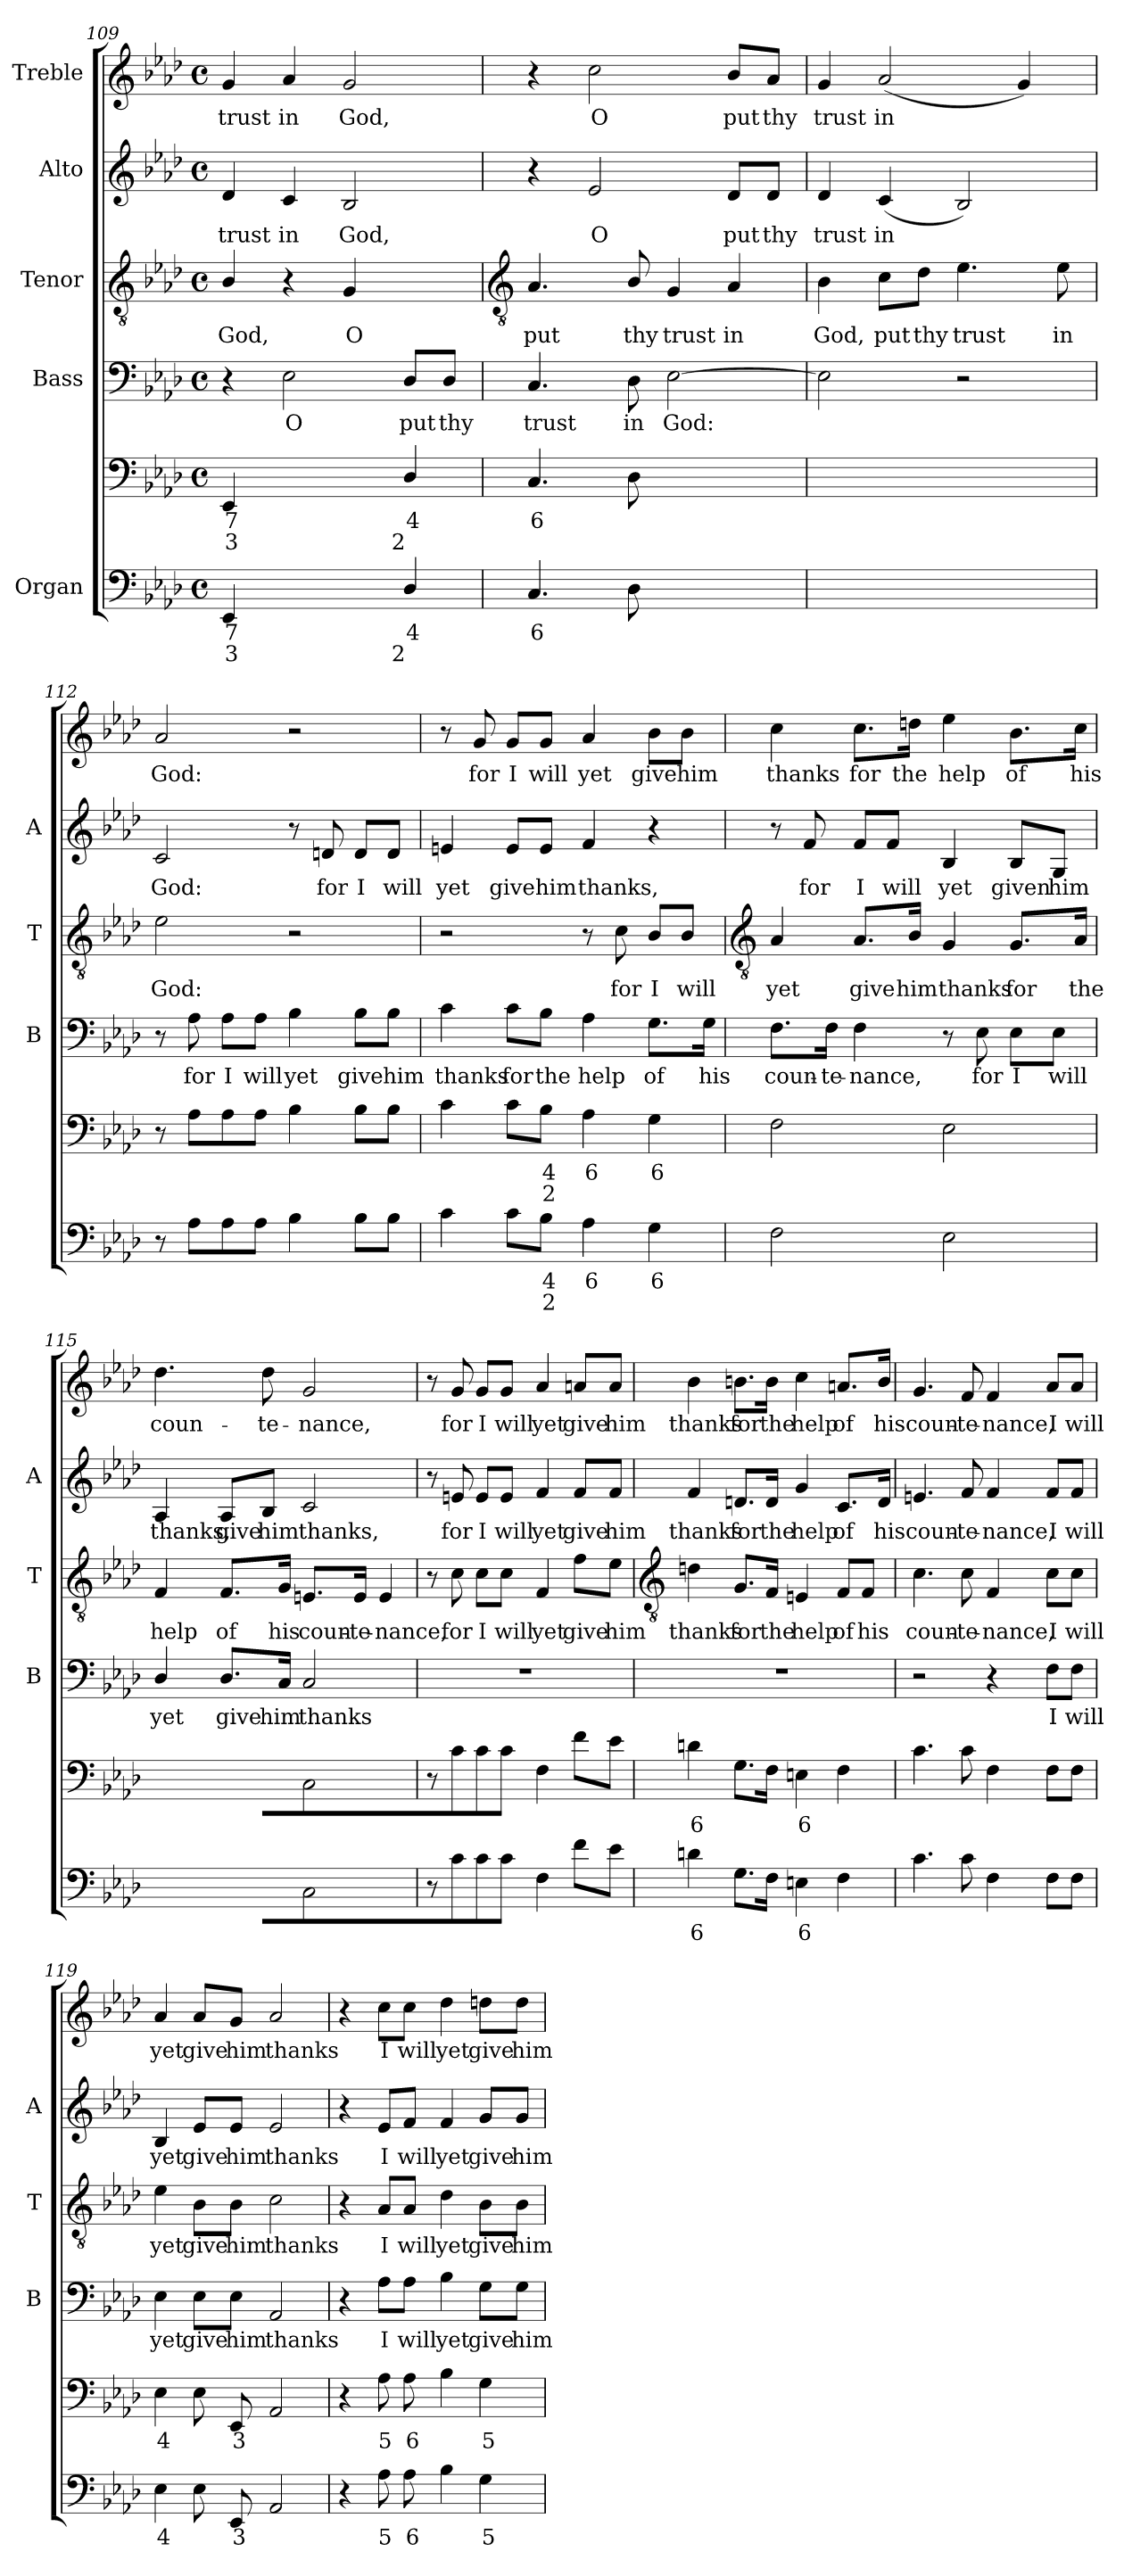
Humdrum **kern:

**kern	**text	**text	**text	**kern	**text	**text	**text	**kern	**text	**kern	**text	**kern	**text	**kern	**text
*part5	*part5	*part5	*part5	*part5	*part5	*part5	*part5	*part4	*part4	*part3	*part3	*part2	*part2	*part1	*part1
*staff6	*staff6	*staff6	*staff6	*staff5	*staff5	*staff5	*staff5	*staff4	*staff4	*staff3	*staff3	*staff2	*staff2	*staff1	*staff1
*I"Organ	*	*	*	*	*	*	*	*I"Bass	*	*I"Tenor	*	*I"Alto	*	*I"Treble	*
*	*	*	*	*	*	*	*	*I'B	*	*I'T	*	*I'A	*	*	*
*clefF4	*	*	*	*clefF4	*	*	*	*clefF4	*	*clefGv2	*	*clefG2	*	*clefG2	*
*k[b-e-a-d-]	*	*	*	*k[b-e-a-d-]	*	*	*	*k[b-e-a-d-]	*	*k[b-e-a-d-]	*	*k[b-e-a-d-]	*	*k[b-e-a-d-]	*
*A-:	*	*	*	*A-:	*	*	*	*A-:	*	*A-:	*	*A-:	*	*A-:	*
*M4/4	*	*	*	*M4/4	*	*	*	*M4/4	*	*M4/4	*	*M4/4	*	*M4/4	*
*met(c)	*	*	*	*met(c)	*	*	*	*met(c)	*	*met(c)	*	*met(c)	*	*met(c)	*
=109	=109	=109	=109	=109	=109	=109	=109	=109	=109	=109	=109	=109	=109	=109	=109
!	!LO:LY:b	!LO:LY:b	!	!	!LO:LY:b	!LO:LY:b	!	!	!	!	!LO:LY:b	!	!LO:LY:b	!	!LO:LY:b
4EE-	7	3	.	4EE-	7	3	.	4r	.	4B-/	God,	4d-	trust	4g	trust
!	!LO:LY:b	!LO:LY:b	!	!	!LO:LY:b	!LO:LY:b	!	!	!LO:LY:b	!	!	!	!LO:LY:b	!	!LO:LY:b
[4E-yy	6	4	.	[4E-yy	6	4	.	2E-	O	4r	.	4c	in	4a-	in
!	!LO:LY:b	!LO:LY:b	!	!	!LO:LY:b	!LO:LY:b	!	!	!	!	!LO:LY:b	!	!LO:LY:b	!	!LO:LY:b
4E-yy]	5	3	.	4E-yy]	5	3	.	.	.	4G	O	2B-	God,	2g	God,
!	!LO:LY:b	!LO:LY:b	!	!	!LO:LY:b	!LO:LY:b	!	!	!LO:LY:b	!	!	!	!	!	!
4D-/	4	2	.	4D-/	4	2	.	8D-/L	put	4ryy	.	.	.	.	.
!	!	!	!	!	!	!	!	!	!LO:LY:b	!	!	!	!	!	!
.	.	.	.	.	.	.	.	8D-/J	thy	.	.	.	.	.	.
!!LO:LB:g=z
=110	=110	=110	=110	=110	=110	=110	=110	=110	=110	=110	=110	=110	=110	=110	=110
*	*	*	*	*	*	*	*	*	*	*clefGv2	*	*	*	*	*
!	!LO:LY:b	!	!	!	!LO:LY:b	!	!	!	!LO:LY:b	!	!LO:LY:b	!	!	!	!
4.C	6	.	.	4.C	6	.	.	4.C	trust	4.A-	put	4r	.	4r	.
!	!	!	!	!	!	!	!	!	!	!	!	!	!LO:LY:b	!	!LO:LY:b
.	.	.	.	.	.	.	.	.	.	.	.	2e-	O	2cc	O
!	!	!	!	!	!	!	!	!	!LO:LY:b	!	!LO:LY:b	!	!	!	!
8D-	.	.	.	8D-	.	.	.	8D-	in	8B-/	thy	.	.	.	.
!	!LO:LY:b	!LO:LY:b	!	!	!LO:LY:b	!LO:LY:b	!	!	!LO:LY:b	!	!LO:LY:b	!	!	!	!
[4E-yy	6	4	.	[4E-yy	6	4	.	[2E-	God:	4G	trust	.	.	.	.
!	!LO:LY:b	!LO:LY:b	!LO:LY:b	!	!LO:LY:b	!LO:LY:b	!LO:LY:b	!	!	!	!LO:LY:b	!	!LO:LY:b	!	!LO:LY:b
4E-yy]	7	4	2	4E-yy]	7	4	2	.	.	4A-	in	8d-/L	put	8b-/L	put
!	!	!	!	!	!	!	!	!	!	!	!	!	!LO:LY:b	!	!LO:LY:b
.	.	.	.	.	.	.	.	.	.	.	.	8d-/J	thy	8a-/J	thy
=111	=111	=111	=111	=111	=111	=111	=111	=111	=111	=111	=111	=111	=111	=111	=111
!	!LO:LY:b	!LO:LY:b	!	!	!LO:LY:b	!LO:LY:b	!	!	!	!	!LO:LY:b	!	!LO:LY:b	!	!LO:LY:b
[4EE-yy	7	3	.	[4EE-yy	7	3	.	2E-]	.	4B-	God,	4d-	trust	4g	trust
!	!LO:LY:b	!LO:LY:b	!	!	!LO:LY:b	!LO:LY:b	!	!	!	!	!LO:LY:b	!	!LO:LY:b	!	!LO:LY:b
4EE-yy_	6	4	.	4EE-yy_	6	4	.	.	.	8c\L	put	(<4c	in	(<2a-	in
!	!	!	!	!	!	!	!	!	!	!	!LO:LY:b	!	!	!	!
.	.	.	.	.	.	.	.	.	.	8d-\J	thy	.	.	.	.
!	!LO:LY:b	!LO:LY:b	!	!	!LO:LY:b	!LO:LY:b	!	!	!	!	!LO:LY:b	!	!	!	!
4EE-yy_	5	4	.	4EE-yy_	5	4	.	2r	.	4.e-	trust	2B-)	.	.	.
!	!	!LO:LY:b	!	!	!	!LO:LY:b	!	!	!	!	!	!	!	!	!
4EE-yy]	.	3	.	4EE-yy]	.	3	.	.	.	.	.	.	.	4g)	.
!	!	!	!	!	!	!	!	!	!	!	!LO:LY:b	!	!	!	!
.	.	.	.	.	.	.	.	.	.	8e-	in	.	.	.	.
=112	=112	=112	=112	=112	=112	=112	=112	=112	=112	=112	=112	=112	=112	=112	=112
!	!	!	!	!	!	!	!	!	!	!	!LO:LY:b	!	!LO:LY:b	!	!LO:LY:b
8r	.	.	.	8r	.	.	.	8r	.	2e-	God:	2c	God:	2a-	God:
!	!	!	!	!	!	!	!	!	!LO:LY:b	!	!	!	!	!	!
8A-L	.	.	.	8A-L	.	.	.	8A-	for	.	.	.	.	.	.
!	!	!	!	!	!	!	!	!	!LO:LY:b	!	!	!	!	!	!
8A-	.	.	.	8A-	.	.	.	8A-\L	I	.	.	.	.	.	.
!	!	!	!	!	!	!	!	!	!LO:LY:b	!	!	!	!	!	!
8A-J	.	.	.	8A-J	.	.	.	8A-\J	will	.	.	.	.	.	.
!	!	!	!	!	!	!	!	!	!LO:LY:b	!	!	!	!	!	!
4B-	.	.	.	4B-	.	.	.	4B-	yet	2r	.	8r	.	2r	.
!	!	!	!	!	!	!	!	!	!	!	!	!	!LO:LY:b	!	!
.	.	.	.	.	.	.	.	.	.	.	.	8dn	for	.	.
!	!	!	!	!	!	!	!	!	!LO:LY:b	!	!	!	!LO:LY:b	!	!
8B-L	.	.	.	8B-L	.	.	.	8B-\L	give	.	.	8d/L	I	.	.
!	!	!	!	!	!	!	!	!	!LO:LY:b	!	!	!	!LO:LY:b	!	!
8B-J	.	.	.	8B-J	.	.	.	8B-\J	him	.	.	8d/J	will	.	.
=113	=113	=113	=113	=113	=113	=113	=113	=113	=113	=113	=113	=113	=113	=113	=113
!	!	!	!	!	!	!	!	!	!LO:LY:b	!	!	!	!LO:LY:b	!	!
4c	.	.	.	4c	.	.	.	4c	thanks	2r	.	4en	yet	8r	.
!	!	!	!	!	!	!	!	!	!	!	!	!	!	!	!LO:LY:b
.	.	.	.	.	.	.	.	.	.	.	.	.	.	8g	for
!	!	!	!	!	!	!	!	!	!LO:LY:b	!	!	!	!LO:LY:b	!	!LO:LY:b
8cL	.	.	.	8cL	.	.	.	8c\L	for	.	.	8e/L	give	8g/L	I
!	!LO:LY:b	!LO:LY:b	!	!	!LO:LY:b	!LO:LY:b	!	!	!LO:LY:b	!	!	!	!LO:LY:b	!	!LO:LY:b
8B-J	4	2	.	8B-J	4	2	.	8B-\J	the	.	.	8e/J	him	8g/J	will
!	!LO:LY:b	!	!	!	!LO:LY:b	!	!	!	!LO:LY:b	!	!	!	!LO:LY:b	!	!LO:LY:b
4A-	6	.	.	4A-	6	.	.	4A-	help	8r	.	4f	thanks,	4a-	yet
!	!	!	!	!	!	!	!	!	!	!	!LO:LY:b	!	!	!	!
.	.	.	.	.	.	.	.	.	.	8c	for	.	.	.	.
!	!LO:LY:b	!	!	!	!LO:LY:b	!	!	!	!LO:LY:b	!	!LO:LY:b	!	!	!	!LO:LY:b
4G	6	.	.	4G	6	.	.	8.G\L	of	8B-/L	I	4r	.	8b-\L	give
!	!	!	!	!	!	!	!	!	!	!	!LO:LY:b	!	!	!	!LO:LY:b
.	.	.	.	.	.	.	.	.	.	8B-/J	will	.	.	8b-\J	him
!	!	!	!	!	!	!	!	!	!LO:LY:b	!	!	!	!	!	!
.	.	.	.	.	.	.	.	16G\Jk	his	.	.	.	.	.	.
!!LO:LB:g=z
=114	=114	=114	=114	=114	=114	=114	=114	=114	=114	=114	=114	=114	=114	=114	=114
*	*	*	*	*	*	*	*	*	*	*clefGv2	*	*	*	*	*
!	!	!	!	!	!	!	!	!	!LO:LY:b	!	!LO:LY:b	!	!	!	!LO:LY:b
2F	.	.	.	2F	.	.	.	8.F\L	coun-	4A-	yet	8r	.	4cc	thanks
!	!	!	!	!	!	!	!	!	!	!	!	!	!LO:LY:b	!	!
.	.	.	.	.	.	.	.	.	.	.	.	8f	for	.	.
!	!	!	!	!	!	!	!	!	!LO:LY:b	!	!	!	!	!	!
.	.	.	.	.	.	.	.	16F\Jk	-te-	.	.	.	.	.	.
!	!	!	!	!	!	!	!	!	!LO:LY:b	!	!LO:LY:b	!	!LO:LY:b	!	!LO:LY:b
.	.	.	.	.	.	.	.	4F	-nance,	8.A-/L	give	8f/L	I	8.cc\L	for
!	!	!	!	!	!	!	!	!	!	!	!	!	!LO:LY:b	!	!
.	.	.	.	.	.	.	.	.	.	.	.	8f/J	will	.	.
!	!	!	!	!	!	!	!	!	!	!	!LO:LY:b	!	!	!	!LO:LY:b
.	.	.	.	.	.	.	.	.	.	16B-/Jk	him	.	.	16ddn\Jk	the
!	!	!	!	!	!	!	!	!	!	!	!LO:LY:b	!	!LO:LY:b	!	!LO:LY:b
2E-	.	.	.	2E-	.	.	.	8r	.	4G	thanks	4B-	yet	4ee-	help
!	!	!	!	!	!	!	!	!	!LO:LY:b	!	!	!	!	!	!
.	.	.	.	.	.	.	.	8E-	for	.	.	.	.	.	.
!	!	!	!	!	!	!	!	!	!LO:LY:b	!	!LO:LY:b	!	!LO:LY:b	!	!LO:LY:b
.	.	.	.	.	.	.	.	8E-\L	I	8.G/L	for	8B-/L	given	8.b-\L	of
!	!	!	!	!	!	!	!	!	!LO:LY:b	!	!	!	!LO:LY:b	!	!
.	.	.	.	.	.	.	.	8E-\J	will	.	.	8G/J	him	.	.
!	!	!	!	!	!	!	!	!	!	!	!LO:LY:b	!	!	!	!LO:LY:b
.	.	.	.	.	.	.	.	.	.	16A-/Jk	the	.	.	16cc\Jk	his
=115	=115	=115	=115	=115	=115	=115	=115	=115	=115	=115	=115	=115	=115	=115	=115
!	!LO:LY:b	!	!	!	!LO:LY:b	!	!	!	!LO:LY:b	!	!LO:LY:b	!	!LO:LY:b	!	!LO:LY:b
[4D-yy	5	.	.	[4D-yy	5	.	.	4D-/	yet	4F	help	4A-	thanks,	4.dd-	coun-
!	!LO:LY:b	!	!	!	!LO:LY:b	!	!	!	!LO:LY:b	!	!LO:LY:b	!	!LO:LY:b	!	!
8D-yy_	5	.	.	8D-yy_	5	.	.	8.D-/L	give	8.F/L	of	8A-/L	give	.	.
!	!LO:LY:b	!	!	!	!LO:LY:b	!	!	!	!	!	!	!	!LO:LY:b	!	!LO:LY:b
8D-Lyy]	6	.	.	8D-Lyy]	6	.	.	.	.	.	.	8B-/J	him	8dd-	-te-
!	!	!	!	!	!	!	!	!	!LO:LY:b	!	!LO:LY:b	!	!	!	!
.	.	.	.	.	.	.	.	16C/Jk	him	16G/Jk	his	.	.	.	.
!	!	!	!	!	!	!	!	!	!LO:LY:b	!	!LO:LY:b	!	!LO:LY:b	!	!LO:LY:b
2C	.	.	.	2C	.	.	.	2C	thanks	8.En/L	coun-	2c	thanks,	2g	-nance,
!	!	!	!	!	!	!	!	!	!	!	!LO:LY:b	!	!	!	!
.	.	.	.	.	.	.	.	.	.	16E/Jk	-te-	.	.	.	.
!	!	!	!	!	!	!	!	!	!	!	!LO:LY:b	!	!	!	!
.	.	.	.	.	.	.	.	.	.	4E	-nance,	.	.	.	.
=116	=116	=116	=116	=116	=116	=116	=116	=116	=116	=116	=116	=116	=116	=116	=116
8r	.	.	.	8r	.	.	.	1r	.	8r	.	8r	.	8r	.
!	!	!	!	!	!	!	!	!	!	!	!LO:LY:b	!	!LO:LY:b	!	!LO:LY:b
8c	.	.	.	8c	.	.	.	.	.	8c	for	8en	for	8g	for
!	!	!	!	!	!	!	!	!	!	!	!LO:LY:b	!	!LO:LY:b	!	!LO:LY:b
8c	.	.	.	8c	.	.	.	.	.	8c\L	I	8e/L	I	8g/L	I
!	!	!	!	!	!	!	!	!	!	!	!LO:LY:b	!	!LO:LY:b	!	!LO:LY:b
8cJ	.	.	.	8cJ	.	.	.	.	.	8c\J	will	8e/J	will	8g/J	will
!	!	!	!	!	!	!	!	!	!	!	!LO:LY:b	!	!LO:LY:b	!	!LO:LY:b
4F	.	.	.	4F	.	.	.	.	.	4F	yet	4f	yet	4a-	yet
!	!	!	!	!	!	!	!	!	!	!	!LO:LY:b	!	!LO:LY:b	!	!LO:LY:b
8fL	.	.	.	8fL	.	.	.	.	.	8f\L	give	8f/L	give	8an/L	give
!	!	!	!	!	!	!	!	!	!	!	!LO:LY:b	!	!LO:LY:b	!	!LO:LY:b
8e-J	.	.	.	8e-J	.	.	.	.	.	8e-\J	him	8f/J	him	8a/J	him
!!LO:LB:g=z
=117	=117	=117	=117	=117	=117	=117	=117	=117	=117	=117	=117	=117	=117	=117	=117
*	*	*	*	*	*	*	*	*	*	*clefGv2	*	*	*	*	*
!	!LO:LY:b	!	!	!	!LO:LY:b	!	!	!	!	!	!LO:LY:b	!	!LO:LY:b	!	!LO:LY:b
4dn	6	.	.	4dn	6	.	.	1r	.	4dn	thanks	4f	thanks	4b-	thanks
!	!	!	!	!	!	!	!	!	!	!	!LO:LY:b	!	!LO:LY:b	!	!LO:LY:b
8.GL	.	.	.	8.GL	.	.	.	.	.	8.G/L	for	8.dn/L	for	8.bn\L	for
!	!	!	!	!	!	!	!	!	!	!	!LO:LY:b	!	!LO:LY:b	!	!LO:LY:b
16FJ	.	.	.	16FJ	.	.	.	.	.	16F/Jk	the	16d/Jk	the	16b\Jk	the
!	!LO:LY:b	!	!	!	!LO:LY:b	!	!	!	!	!	!LO:LY:b	!	!LO:LY:b	!	!LO:LY:b
4En	6	.	.	4En	6	.	.	.	.	4En	help	4g	help	4cc	help
!	!	!	!	!	!	!	!	!	!	!	!LO:LY:b	!	!LO:LY:b	!	!LO:LY:b
4F	.	.	.	4F	.	.	.	.	.	8F/L	of	8.c/L	of	8.an/L	of
!	!	!	!	!	!	!	!	!	!	!	!LO:LY:b	!	!	!	!
.	.	.	.	.	.	.	.	.	.	8F/J	his	.	.	.	.
!	!	!	!	!	!	!	!	!	!	!	!	!	!LO:LY:b	!	!LO:LY:b
.	.	.	.	.	.	.	.	.	.	.	.	16d/Jk	his	16b/Jk	his
=118	=118	=118	=118	=118	=118	=118	=118	=118	=118	=118	=118	=118	=118	=118	=118
!	!	!	!	!	!	!	!	!	!	!	!LO:LY:b	!	!LO:LY:b	!	!LO:LY:b
4.c	.	.	.	4.c	.	.	.	2r	.	4.c	coun-	4.en	coun-	4.g	coun-
!	!	!	!	!	!	!	!	!	!	!	!LO:LY:b	!	!LO:LY:b	!	!LO:LY:b
8c	.	.	.	8c	.	.	.	.	.	8c	-te-	8f	-te-	8f	-te-
!	!	!	!	!	!	!	!	!	!	!	!LO:LY:b	!	!LO:LY:b	!	!LO:LY:b
4F	.	.	.	4F	.	.	.	4r	.	4F	-nance,	4f	-nance,	4f	-nance,
!	!	!	!	!	!	!	!	!	!LO:LY:b	!	!LO:LY:b	!	!LO:LY:b	!	!LO:LY:b
8FL	.	.	.	8FL	.	.	.	8F\L	I	8c\L	I	8f/L	I	8a-/L	I
!	!	!	!	!	!	!	!	!	!LO:LY:b	!	!LO:LY:b	!	!LO:LY:b	!	!LO:LY:b
8FJ	.	.	.	8FJ	.	.	.	8F\J	will	8c\J	will	8f/J	will	8a-/J	will
=119	=119	=119	=119	=119	=119	=119	=119	=119	=119	=119	=119	=119	=119	=119	=119
!	!LO:LY:b	!	!	!	!LO:LY:b	!	!	!	!LO:LY:b	!	!LO:LY:b	!	!LO:LY:b	!	!LO:LY:b
4E-	4	.	.	4E-	4	.	.	4E-	yet	4e-	yet	4B-	yet	4a-	yet
!	!	!	!	!	!	!	!	!	!LO:LY:b	!	!LO:LY:b	!	!LO:LY:b	!	!LO:LY:b
8E-L	.	.	.	8E-L	.	.	.	8E-\L	give	8B-\L	give	8e-/L	give	8a-/L	give
!	!LO:LY:b	!	!	!	!LO:LY:b	!	!	!	!LO:LY:b	!	!LO:LY:b	!	!LO:LY:b	!	!LO:LY:b
8EE-	3	.	.	8EE-	3	.	.	8E-\J	him	8B-\J	him	8e-/J	him	8g/J	him
!	!	!	!	!	!	!	!	!	!LO:LY:b	!	!LO:LY:b	!	!LO:LY:b	!	!LO:LY:b
2AA-	.	.	.	2AA-	.	.	.	2AA-	thanks	2c	thanks	2e-	thanks	2a-	thanks
=120	=120	=120	=120	=120	=120	=120	=120	=120	=120	=120	=120	=120	=120	=120	=120
4r	.	.	.	4r	.	.	.	4r	.	4r	.	4r	.	4r	.
!	!LO:LY:b	!	!	!	!LO:LY:b	!	!	!	!LO:LY:b	!	!LO:LY:b	!	!LO:LY:b	!	!LO:LY:b
8A-	5	.	.	8A-	5	.	.	8A-\L	I	8A-/L	I	8e-/L	I	8cc\L	I
!	!LO:LY:b	!	!	!	!LO:LY:b	!	!	!	!LO:LY:b	!	!LO:LY:b	!	!LO:LY:b	!	!LO:LY:b
8A-	6	.	.	8A-	6	.	.	8A-\J	will	8A-/J	will	8f/J	will	8cc\J	will
!	!	!	!	!	!	!	!	!	!LO:LY:b	!	!LO:LY:b	!	!LO:LY:b	!	!LO:LY:b
4B-	.	.	.	4B-	.	.	.	4B-	yet	4d-	yet	4f	yet	4dd-	yet
!	!LO:LY:b	!	!	!	!LO:LY:b	!	!	!	!LO:LY:b	!	!LO:LY:b	!	!LO:LY:b	!	!LO:LY:b
4G	5	.	.	4G	5	.	.	8G\L	give	8B-\L	give	8g/L	give	8ddn\L	give
!	!	!	!	!	!	!	!	!	!LO:LY:b	!	!LO:LY:b	!	!LO:LY:b	!	!LO:LY:b
.	.	.	.	.	.	.	.	8G\J	him	8B-\J	him	8g/J	him	8dd\J	him
=	=	=	=	=	=	=	=	=	=	=	=	=	=	=	=
*-	*-	*-	*-	*-	*-	*-	*-	*-	*-	*-	*-	*-	*-	*-	*-
